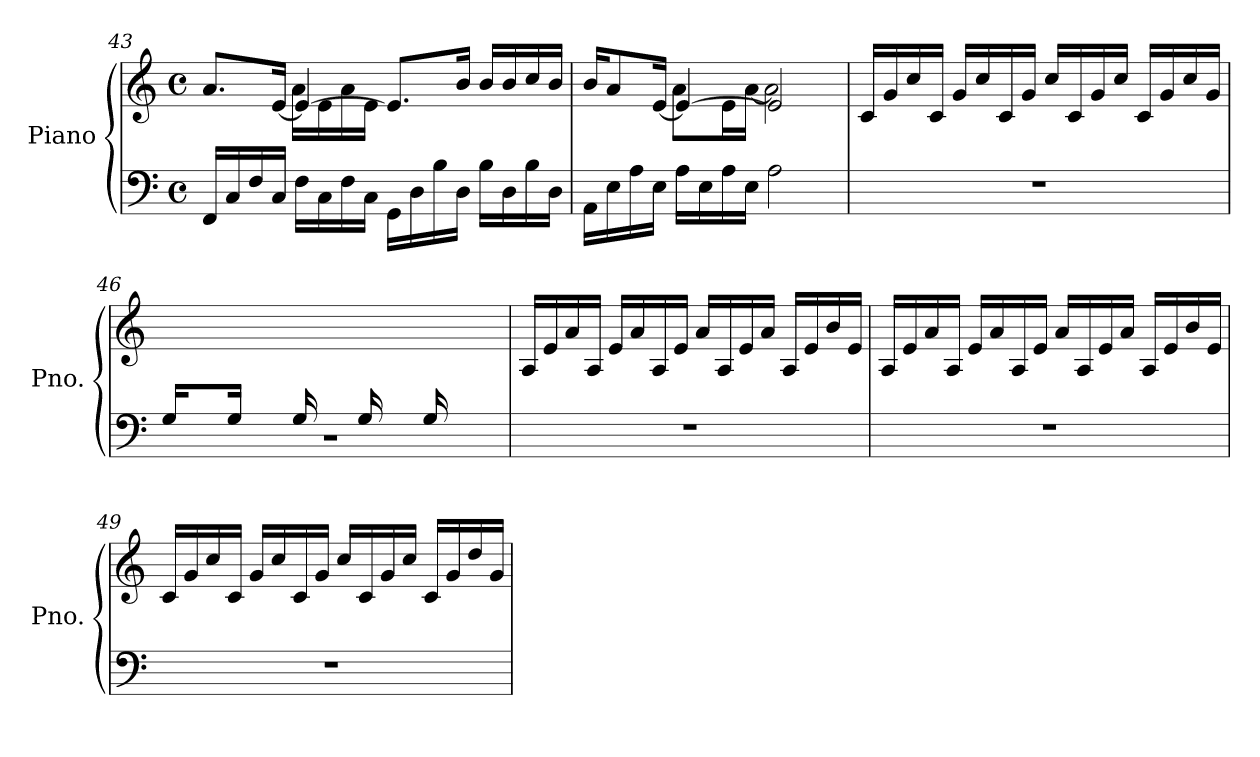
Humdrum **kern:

**kern	**kern
*part1	*part1
*staff2	*staff1
*I"Piano	*
*I'Pno.	*
!!LO:LB:g=z
*clefF4	*clefG2
*k[]	*k[]
*M4/4	*M4/4
*met(c)	*met(c)
=43	=43
*	*^
16FF/LL	8.a/L	4ryy
16C/	.	.
16F/	.	.
16C/JJ	[16e/Jk	.
16F\LL	4e/_	16a\LL
16C\	.	16e\
16F\	.	16a\
16C\JJ	.	16e\JJ
16GG\LL	8.e/L]	2ryy
16D\	.	.
16B\	.	.
16D\JJ	16b/Jk	.
16B\LL	16b/LL	.
16D\	16b/	.
16B\	16cc/	.
16D\JJ	16b/JJ	.
=44	=44	=44
16AA\LL	16b/KL	4ryy
16E\	8a/	.
16A\	.	.
16E\JJ	[16e/Jk	.
16A\LL	4e/_	8a\L
16E\	.	.
16A\	.	16e\L
16E\JJ	.	[16a\JJ
2A\	2e/]	2a\]
*	*v	*v
=45	=45
1r	16c/LL
.	16g/
.	16cc/
.	16c/JJ
.	16g/LL
.	16cc/
.	16c/
.	16g/JJ
.	16cc/LL
.	16c/
.	16g/
.	16cc/JJ
.	16c/LL
.	16g/
.	16cc/
.	16g/JJ
!!LO:PB:g=z
=46	=46
*^	*
16G/LL	1r	16ryy
8ryy	.	16g\
.	.	16b\
16G/JJ	.	16ryy
8ryy	.	16g\LL
.	.	16b\
16G/	.	16ryy
8ryy	.	16g\JJ
.	.	16b\LL
16G/	.	16ryy
8ryy	.	16g\
.	.	16b\JJ
16G/LL	.	16ryy
8.ryy	.	16g\
.	.	16b\
.	.	16g\JJ
*v	*v	*
=47	=47
1r	16A/LL
.	16e/
.	16a/
.	16A/JJ
.	16e/LL
.	16a/
.	16A/
.	16e/JJ
.	16a/LL
.	16A/
.	16e/
.	16a/JJ
.	16A/LL
.	16e/
.	16b/
.	16e/JJ
=48	=48
1r	16A/LL
.	16e/
.	16a/
.	16A/JJ
.	16e/LL
.	16a/
.	16A/
.	16e/JJ
.	16a/LL
.	16A/
.	16e/
.	16a/JJ
.	16A/LL
.	16e/
.	16b/
.	16e/JJ
!!LO:LB:g=z
=49	=49
1r	16c/LL
.	16g/
.	16cc/
.	16c/JJ
.	16g/LL
.	16cc/
.	16c/
.	16g/JJ
.	16cc/LL
.	16c/
.	16g/
.	16cc/JJ
.	16c/LL
.	16g/
.	16dd/
.	16g/JJ
=	=
*-	*-
